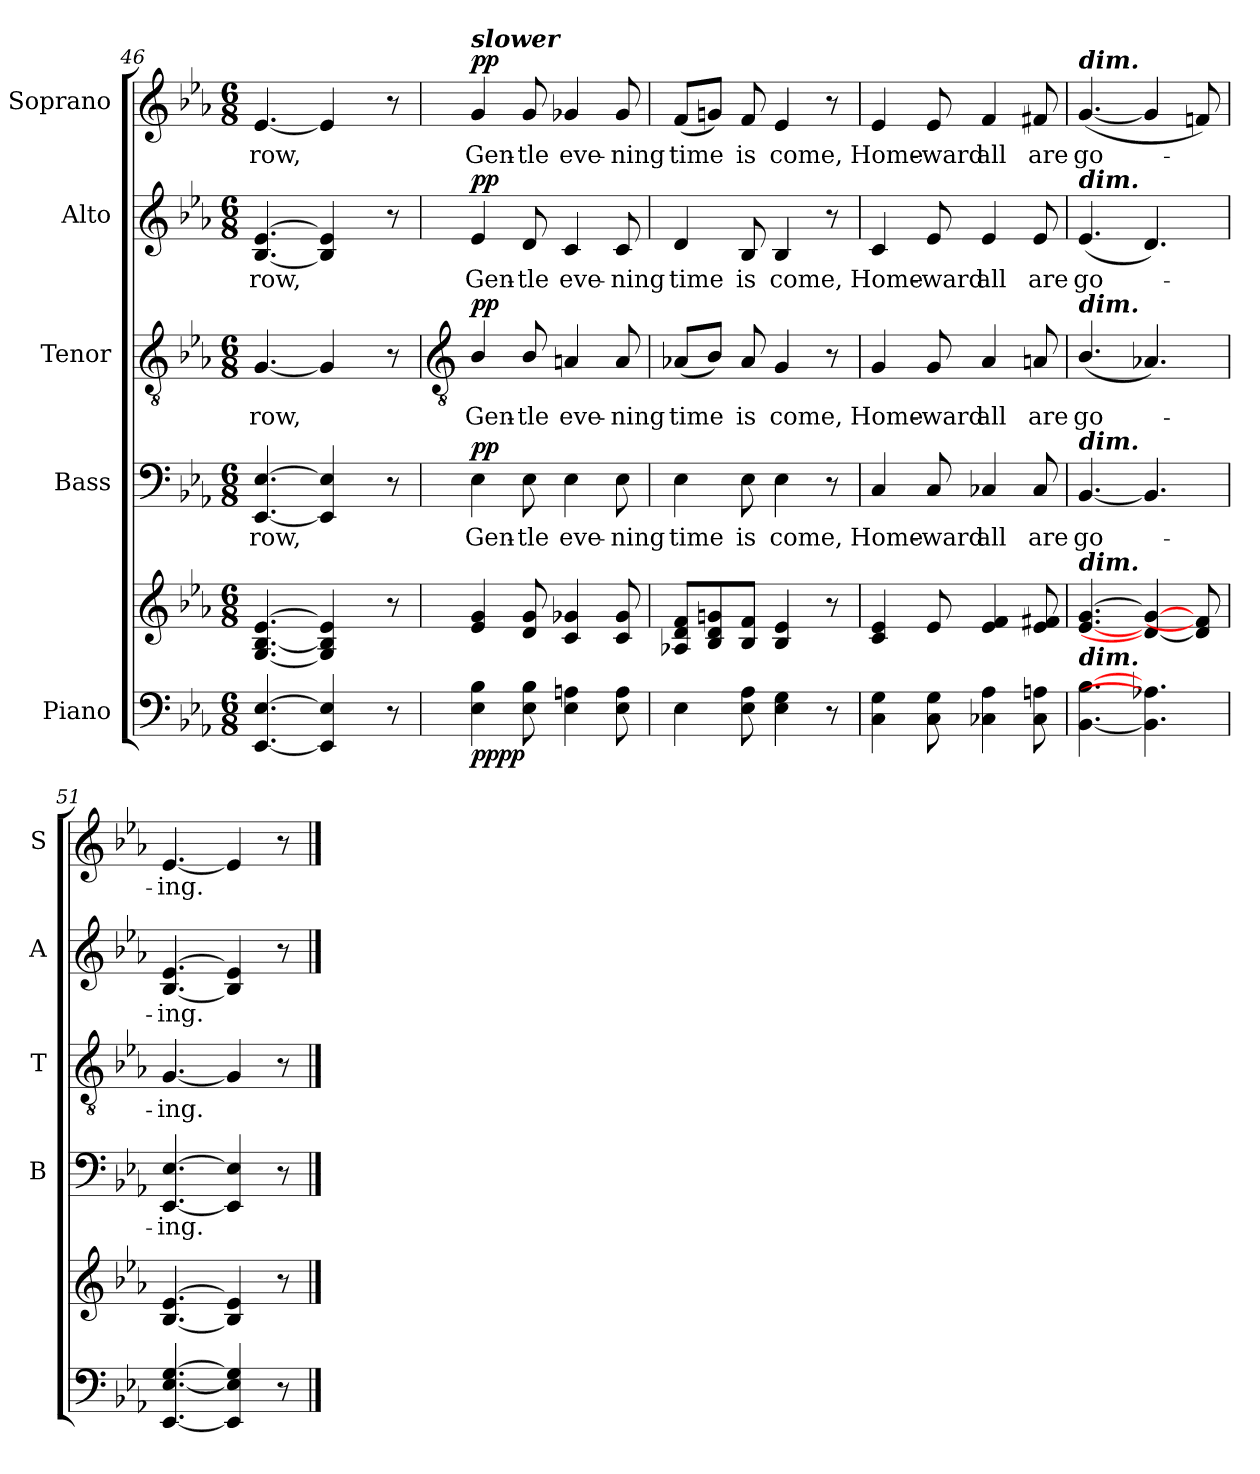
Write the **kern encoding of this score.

**kern	**kern	**dynam	**kern	**text	**dynam	**kern	**text	**dynam	**kern	**text	**dynam	**kern	**text	**dynam
*part5	*part5	*part5	*part4	*part4	*part4	*part3	*part3	*part3	*part2	*part2	*part2	*part1	*part1	*part1
*staff6	*staff5	*staff5/6	*staff4	*staff4	*staff4	*staff3	*staff3	*staff3	*staff2	*staff2	*staff2	*staff1	*staff1	*staff1
*I"Piano	*	*	*I"Bass	*	*	*I"Tenor	*	*	*I"Alto	*	*	*I"Soprano	*	*
*	*	*	*I'B	*	*	*I'T	*	*	*I'A	*	*	*I'S	*	*
*clefF4	*clefG2	*	*clefF4	*	*	*clefGv2	*	*	*clefG2	*	*	*clefG2	*	*
*k[b-e-a-]	*k[b-e-a-]	*	*k[b-e-a-]	*	*	*k[b-e-a-]	*	*	*k[b-e-a-]	*	*	*k[b-e-a-]	*	*
*E-:	*E-:	*	*E-:	*	*	*E-:	*	*	*E-:	*	*	*E-:	*	*
*M6/8	*M6/8	*	*M6/8	*	*	*M6/8	*	*	*M6/8	*	*	*M6/8	*	*
=46	=46	=46	=46	=46	=46	=46	=46	=46	=46	=46	=46	=46	=46	=46
*^	*^	*	*	*	*	*	*	*	*	*	*	*	*	*
!	!	!	!	!	!	!LO:LY:b	!	!	!LO:LY:b	!	!	!LO:LY:b	!	!	!LO:LY:b	!
2ryy	[4.EE-/ [4.E-/	[4.G/ [4.B-/ [4.e-/	2ryy	.	[4.EE- [4.E-	row,	.	[4.G	row,	.	[4.B- [4.e-	row,	.	[4.e-	row,	.
.	4EE-/] 4E-/]	4G/] 4B-/] 4e-/]	.	.	4EE-] 4E-]	.	.	4G]	.	.	4B-] 4e-]	.	.	4e-]	.	.
8ryy	.	.	8ryy	.	.	.	.	.	.	.	.	.	.	.	.	.
8ryy	8r	8r	8ryy	.	8r	.	.	8r	.	.	8r	.	.	8r	.	.
*v	*v	*	*	*	*	*	*	*	*	*	*	*	*	*	*	*
*	*v	*v	*	*	*	*	*	*	*	*	*	*	*	*	*
!!LO:LB:g=z
=47	=47	=47	=47	=47	=47	=47	=47	=47	=47	=47	=47	=47	=47	=47
*	*	*	*	*	*	*clefGv2	*	*	*	*	*	*	*	*
*^	*^	*	*	*	*	*	*	*	*	*	*	*	*	*
!	!	!	!	!	!	!	!	!	!	!	!	!	!	!LO:TX:a:Bi:t=slower	!	!
!	!	!LO:TX:a:Bi:t=slower	!	!	!	!	!	!	!	!	!	!	!	!	!	!
!	!	!	!	!LO:DY:b=2	!	!LO:LY:b	!	!	!LO:LY:b	!	!	!LO:LY:b	!	!	!LO:LY:b	!
!	!	!	!	!LO:DY:n=1:b	!	!	!LO:DY:b	!	!	!LO:DY:b	!	!	!LO:DY:b	!	!	!LO:DY:b
*v	*v	*	*	*	*	*	*	*	*	*	*	*	*	*	*	*
*	*v	*v	*	*	*	*	*	*	*	*	*	*	*	*	*
4E- 4B-	4e- 4g	pp pp	4E-	Gen-	pp	4B-/	Gen-	pp	4e-	Gen-	pp	4g	Gen-	pp
!	!	!	!	!LO:LY:b	!	!	!LO:LY:b	!	!	!LO:LY:b	!	!	!LO:LY:b	!
8E- 8B-	8d 8g	.	8E-	-tle	.	8B-/	-tle	.	8d	-tle	.	8g	-tle	.
!	!	!	!	!LO:LY:b	!	!	!LO:LY:b	!	!	!LO:LY:b	!	!	!LO:LY:b	!
4E- 4An	4c 4g-X	.	4E-	eve-	.	4An	eve-	.	4c	eve-	.	4g-X	eve-	.
!	!	!	!	!LO:LY:b	!	!	!LO:LY:b	!	!	!LO:LY:b	!	!	!LO:LY:b	!
8E- 8A	8c 8g-	.	8E-	-ning	.	8A	-ning	.	8c	-ning	.	8g-	-ning	.
=48	=48	=48	=48	=48	=48	=48	=48	=48	=48	=48	=48	=48	=48	=48
!	!	!	!	!LO:LY:b	!	!	!LO:LY:b	!	!	!LO:LY:b	!	!	!LO:LY:b	!
4E-	8A-X 8d 8fL	.	4E-	time	.	(<8A-XL	time	.	4d	time	.	(<8fL	time	.
.	8B- 8d 8gn	.	.	.	.	8B-J)	.	.	.	.	.	8gnJ)	.	.
!	!	!	!	!LO:LY:b	!	!	!LO:LY:b	!	!	!LO:LY:b	!	!	!LO:LY:b	!
8E- 8A-	8B- 8fJ	.	8E-	is	.	8A-	is	.	8B-	is	.	8f	is	.
!	!	!	!	!LO:LY:b	!	!	!LO:LY:b	!	!	!LO:LY:b	!	!	!LO:LY:b	!
4E- 4G	4B- 4e-	.	4E-	come,	.	4G	come,	.	4B-	come,	.	4e-	come,	.
8r	8r	.	8r	.	.	8r	.	.	8r	.	.	8r	.	.
=49	=49	=49	=49	=49	=49	=49	=49	=49	=49	=49	=49	=49	=49	=49
!	!	!	!	!LO:LY:b	!	!	!LO:LY:b	!	!	!LO:LY:b	!	!	!LO:LY:b	!
4C 4G	4c 4e-	.	4C	Home-	.	4G	Home-	.	4c	Home-	.	4e-	Home-	.
!	!	!	!	!LO:LY:b	!	!	!LO:LY:b	!	!	!LO:LY:b	!	!	!LO:LY:b	!
8C 8G	8e-	.	8C	-ward	.	8G	-ward	.	8e-	-ward	.	8e-	-ward	.
!	!	!	!	!LO:LY:b	!	!	!LO:LY:b	!	!	!LO:LY:b	!	!	!LO:LY:b	!
4C-X 4A-	4e- 4f	.	4C-X	all	.	4A-	all	.	4e-	all	.	4f	all	.
!	!	!	!	!LO:LY:b	!	!	!LO:LY:b	!	!	!LO:LY:b	!	!	!LO:LY:b	!
8C- 8An	8e- 8f#X	.	8C-	are	.	8An	are	.	8e-	are	.	8f#X	are	.
=50	=50	=50	=50	=50	=50	=50	=50	=50	=50	=50	=50	=50	=50	=50
!	!	!	!	!	!	!	!	!	!	!	!	!LO:TX:a:Bi:t=dim.	!	!
!	!	!	!	!	!	!	!	!	!LO:TX:a:Bi:t=dim.	!	!	!	!	!
!	!	!	!	!	!	!LO:TX:a:Bi:t=dim.	!	!	!	!	!	!	!	!
!	!	!	!LO:TX:a:Bi:t=dim.	!	!	!	!	!	!	!	!	!	!	!
!	!LO:TX:a:Bi:t=dim.	!	!	!	!	!	!	!	!	!	!	!	!	!
!LO:TX:a:Bi:t=dim.	!	!	!	!	!	!	!	!	!	!	!	!	!	!
!	!	!	!	!LO:LY:b	!	!	!LO:LY:b	!	!	!LO:LY:b	!	!	!LO:LY:b	!
[4.BB- [4.B-	[4.e- [4.g	.	[4.BB-	go-	.	(<4.B-/	go-	.	(<4.e-	go-	.	(<[4.g	go-	.
4.BB-] 4.A-X]	4d_ 4g_	.	4.BB-]	.	.	4.A-X)	.	.	4.d)	.	.	4g]	.	.
.	8d] 8fn]	.	.	.	.	.	.	.	.	.	.	8fn)	.	.
=51	=51	=51	=51	=51	=51	=51	=51	=51	=51	=51	=51	=51	=51	=51
!	!	!	!	!LO:LY:b	!	!	!LO:LY:b	!	!	!LO:LY:b	!	!	!LO:LY:b	!
[4.EE- [4.E- [4.G	[4.B- [4.e-	.	[4.EE- [4.E-	ing.	.	[4.G	ing.	.	[4.B- [4.e-	ing.	.	[4.e-	ing.	.
4EE-] 4E-] 4G]	4B-] 4e-]	.	4EE-] 4E-]	.	.	4G]	.	.	4B-] 4e-]	.	.	4e-]	.	.
8r	8r	.	8r	.	.	8r	.	.	8r	.	.	8r	.	.
==	==	==	==	==	==	==	==	==	==	==	==	==	==	==
*-	*-	*-	*-	*-	*-	*-	*-	*-	*-	*-	*-	*-	*-	*-
